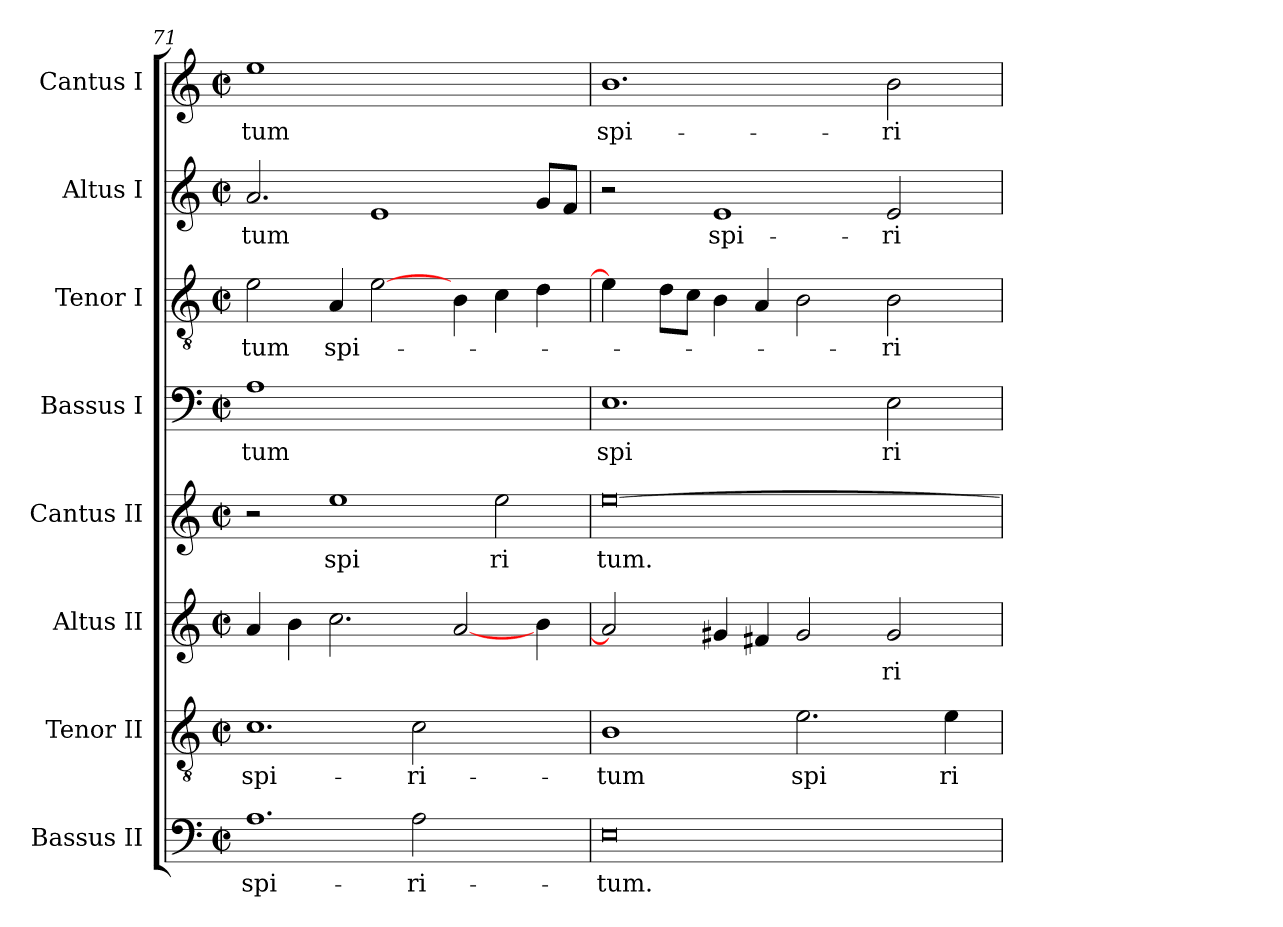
**kern	**text	**kern	**text	**kern	**text	**kern	**text	**kern	**text	**kern	**text	**kern	**text	**kern	**text
*part8	*part8	*part7	*part7	*part6	*part6	*part5	*part5	*part4	*part4	*part3	*part3	*part2	*part2	*part1	*part1
*staff8	*staff8	*staff7	*staff7	*staff6	*staff6	*staff5	*staff5	*staff4	*staff4	*staff3	*staff3	*staff2	*staff2	*staff1	*staff1
*I"Bassus II	*	*I"Tenor II	*	*I"Altus II	*	*I"Cantus II	*	*I"Bassus I	*	*I"Tenor I	*	*I"Altus I	*	*I"Cantus I	*
*clefF4	*	*clefGv2	*	*clefG2	*	*clefG2	*	*clefF4	*	*clefGv2	*	*clefG2	*	*clefG2	*
*k[]	*	*	*	*	*	*	*	*	*	*	*	*	*	*	*
*C:	*	*	*	*	*	*	*	*	*	*	*	*	*	*	*
*M2/2	*	*M2/2	*	*M2/2	*	*M2/2	*	*M2/2	*	*M2/2	*	*M2/2	*	*M2/2	*
*met(c|)	*	*met(c|)	*	*met(c|)	*	*met(c|)	*	*met(c|)	*	*met(c|)	*	*met(c|)	*	*met(c|)	*
=71	=71	=71	=71	=71	=71	=71	=71	=71	=71	=71	=71	=71	=71	=71	=71
!LO:N:vis=1.	!LO:LY:b:cj	!LO:N:vis=1.	!LO:LY:b:cj	!	!	!	!	!	!LO:LY:b:cj	!	!LO:LY:b:cj	!	!LO:LY:b	!	!LO:LY:b:cj
1A	spi-	1c	spi-	4a/	.	2r	.	1A	tum	2e\	-tum	2.a/	tum	1ee	tum
.	.	.	.	4b\	.	.	.	.	.	.	.	.	.	.	.
!	!	!	!	!	!	!	!LO:LY:b:cj	!	!	!	!LO:LY:b	!	!	!	!
.	.	.	.	2.cc\	.	1ee	spi	.	.	4A/	spi-	.	.	.	.
.	.	.	.	.	.	.	.	.	.	[>2e\	.	1e	.	.	.
!	!LO:LY:b:cj	!	!LO:LY:b:cj	!	!	!	!	!	!	!	!	!	!	!	!
2A\	-ri-	2c\	-ri-	.	.	.	.	1ryy	.	.	.	.	.	1ryy	.
.	.	.	.	[>2a/	.	.	.	.	.	4B\	.	.	.	.	.
!	!	!	!	!	!	!	!LO:LY:b:cj	!	!	!	!	!	!	!	!
2ryy	.	2ryy	.	.	.	2ee\	ri	.	.	4c\	.	.	.	.	.
.	.	.	.	4b\	.	.	.	.	.	4d\	.	8g/L	.	.	.
.	.	.	.	.	.	.	.	.	.	.	.	8f/J	.	.	.
!!LO:PB:g=z
=72	=72	=72	=72	=72	=72	=72	=72	=72	=72	=72	=72	=72	=72	=72	=72
!	!LO:LY:b	!	!LO:LY:b:cj	!	!	!	!LO:LY:b	!	!LO:LY:b:cj	!	!	!	!	!	!LO:LY:b:cj
*	*	*	*	*^	*	*	*	*	*	*^	*	*	*	*	*
0E	-tum.	1B	-tum	2a/]	8.ryy	.	[>0ee	tum.	1.E	spi	4e\]	8..ryy	.	2r	.	1.b	spi-
.	.	.	.	.	1ryy	.	.	.	.	.	.	.	.	.	.	.	.
.	.	.	.	.	.	.	.	.	.	.	.	1ryy	.	.	.	.	.
.	.	.	.	.	.	.	.	.	.	.	8d\L	.	.	.	.	.	.
.	.	.	.	.	.	.	.	.	.	.	8c\J	.	.	.	.	.	.
!	!	!	!	!	!	!	!	!	!	!	!	!	!	!	!LO:LY:b:cj	!	!
.	.	.	.	4g#X/	.	.	.	.	.	.	4B\	.	.	1e	spi-	.	.
.	.	.	.	4f#X/	.	.	.	.	.	.	4A/	.	.	.	.	.	.
!	!	!	!LO:LY:b:cj	!	!	!	!	!	!	!	!	!	!	!	!	!	!
.	.	2.e\	spi	2g#/	.	.	.	.	.	.	2B\	.	.	.	.	.	.
.	.	.	.	.	2ryy	.	.	.	.	.	.	.	.	.	.	.	.
.	.	.	.	.	.	.	.	.	.	.	.	2ryy	.	.	.	.	.
!	!	!	!	!	!	!LO:LY:b:cj	!	!	!	!LO:LY:b:cj	!	!	!LO:LY:b:cj	!	!LO:LY:b:cj	!	!LO:LY:b:cj
.	.	.	.	2g#/	.	ri	.	.	2E\	ri	2B\	.	-ri	2e/	-ri-	2b\	-ri-
.	.	.	.	.	4ryy	.	.	.	.	.	.	.	.	.	.	.	.
.	.	.	.	.	.	.	.	.	.	.	.	4ryy	.	.	.	.	.
!	!	!	!LO:LY:b:cj	!	!	!	!	!	!	!	!	!	!	!	!	!	!
.	.	4e\	ri	.	.	.	.	.	.	.	.	.	.	.	.	.	.
.	.	.	.	.	16ryy	.	.	.	.	.	.	.	.	.	.	.	.
.	.	.	.	.	.	.	.	.	.	.	.	32ryy	.	.	.	.	.
*	*	*	*	*v	*v	*	*	*	*	*	*v	*v	*	*	*	*	*
=	=	=	=	=	=	=	=	=	=	=	=	=	=	=	=
*-	*-	*-	*-	*-	*-	*-	*-	*-	*-	*-	*-	*-	*-	*-	*-
